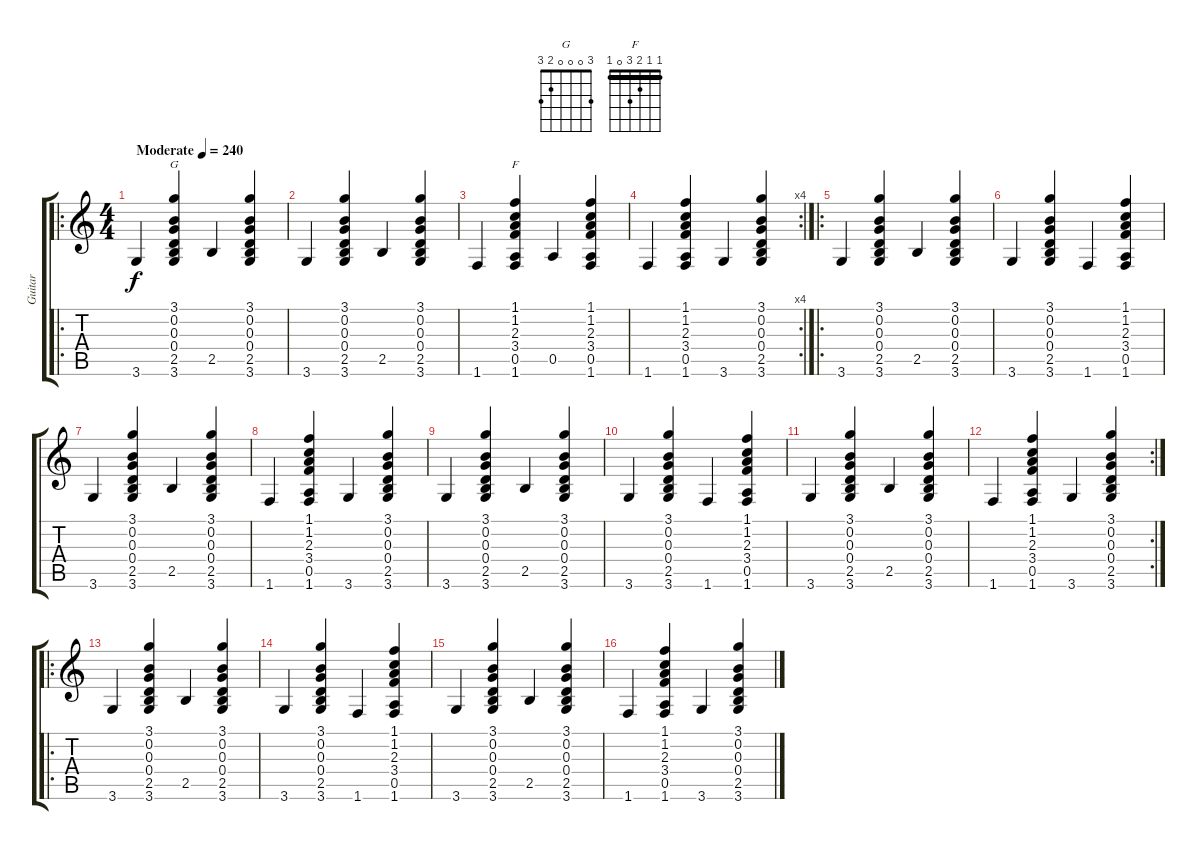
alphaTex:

\track ("Guitar" "Guitar") {instrument acousticguitarsteel}
\staff {score tabs}
\tuning (E4 B3 G3 D3 A2 E2) {hide}
\chord ("G" 3 0 0 0 2 3)
\chord ("F" 1 1 2 3 0 1) {barre 1}
\ro
\ts (4 4)
\tempo (240 "Moderate")
\clef g2
\ks c
3.6.4{dy f instrument acousticguitarsteel} (3.1 0.2 0.3 0.4 2.5 3.6).4{ch "G"} 2.5.4 (3.1 0.2 0.3 0.4 2.5 3.6).4 |
3.6.4 (3.1 0.2 0.3 0.4 2.5 3.6).4 2.5.4 (3.1 0.2 0.3 0.4 2.5 3.6).4 |
1.6.4 (1.1 1.2 2.3 3.4 0.5 1.6).4{ch "F"} 0.5.4 (1.1 1.2 2.3 3.4 0.5 1.6).4 |
\rc 4
1.6.4 (1.1 1.2 2.3 3.4 0.5 1.6).4 3.6.4 (3.1 0.2 0.3 0.4 2.5 3.6).4 |
\ro
3.6.4 (3.1 0.2 0.3 0.4 2.5 3.6).4 2.5.4 (3.1 0.2 0.3 0.4 2.5 3.6).4 |
3.6.4 (3.1 0.2 0.3 0.4 2.5 3.6).4 1.6.4 (1.1 1.2 2.3 3.4 0.5 1.6).4 |
3.6.4 (3.1 0.2 0.3 0.4 2.5 3.6).4 2.5.4 (3.1 0.2 0.3 0.4 2.5 3.6).4 |
1.6.4 (1.1 1.2 2.3 3.4 0.5 1.6).4 3.6.4 (3.1 0.2 0.3 0.4 2.5 3.6).4 |
3.6.4 (3.1 0.2 0.3 0.4 2.5 3.6).4 2.5.4 (3.1 0.2 0.3 0.4 2.5 3.6).4 |
3.6.4 (3.1 0.2 0.3 0.4 2.5 3.6).4 1.6.4 (1.1 1.2 2.3 3.4 0.5 1.6).4 |
3.6.4 (3.1 0.2 0.3 0.4 2.5 3.6).4 2.5.4 (3.1 0.2 0.3 0.4 2.5 3.6).4 |
\rc 2
1.6.4 (1.1 1.2 2.3 3.4 0.5 1.6).4 3.6.4 (3.1 0.2 0.3 0.4 2.5 3.6).4 |
\ro
3.6.4 (3.1 0.2 0.3 0.4 2.5 3.6).4 2.5.4 (3.1 0.2 0.3 0.4 2.5 3.6).4 |
3.6.4 (3.1 0.2 0.3 0.4 2.5 3.6).4 1.6.4 (1.1 1.2 2.3 3.4 0.5 1.6).4 |
3.6.4 (3.1 0.2 0.3 0.4 2.5 3.6).4 2.5.4 (3.1 0.2 0.3 0.4 2.5 3.6).4 |
1.6.4 (1.1 1.2 2.3 3.4 0.5 1.6).4 3.6.4 (3.1 0.2 0.3 0.4 2.5 3.6).4
